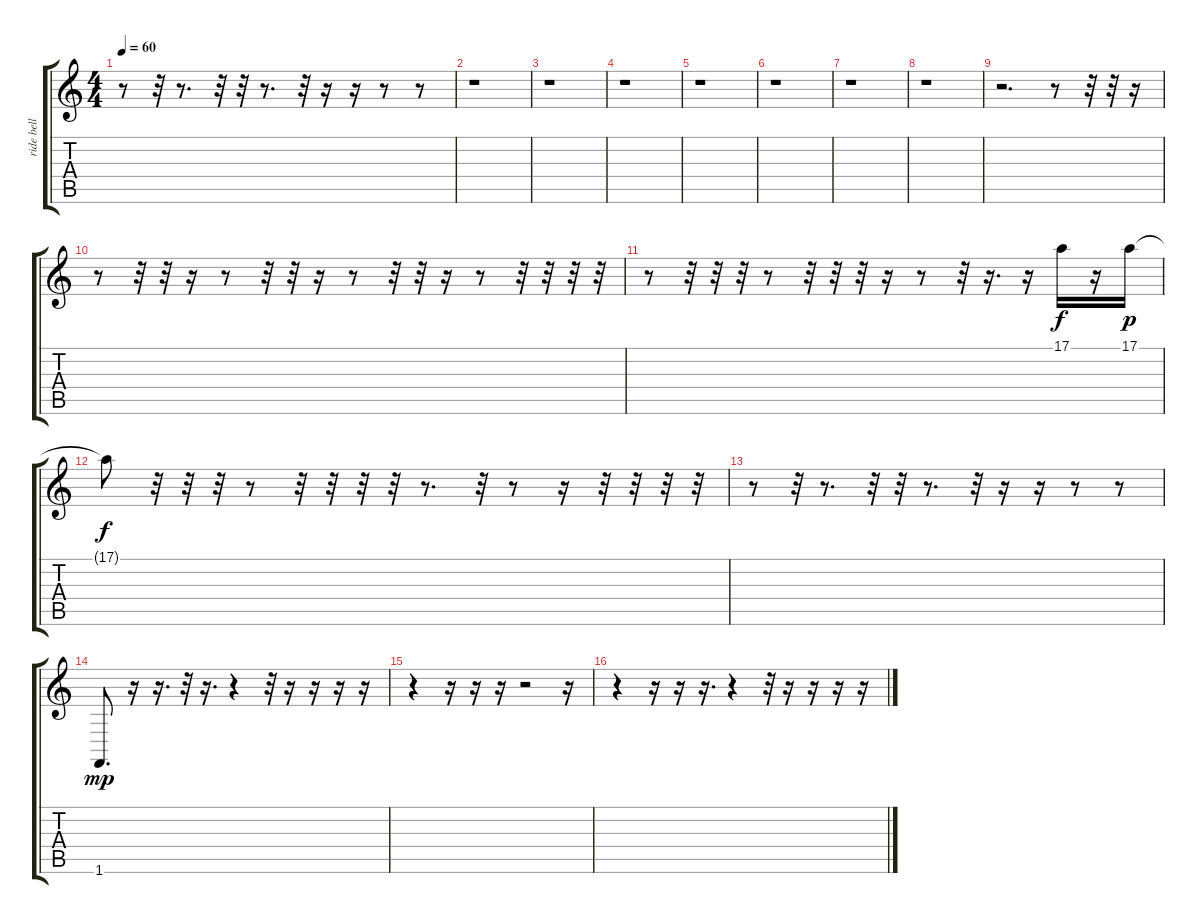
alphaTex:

\track ("ride bell  53       " "ride bell ") {instrument celesta}
\staff {score tabs}
\tuning (E4 B3 G3 D3 A2 E2) {hide}
\ts (4 4)
\tempo 60
\clef g2
\ks c
r.8{dy f} r.32 r.8{d} r.32 r.32 r.8{d} r.32 r.16 r.16 r.8 r.8 |
r.1 |
r.1 |
r.1 |
r.1 |
r.1 |
r.1 |
r.1 |
r.2{d} r.8 r.32 r.32 r.16 |
r.8 r.32 r.32 r.16 r.8 r.32 r.32 r.16 r.8 r.32 r.32 r.16 r.8 r.32 r.32 r.32 r.32 |
r.8 r.32 r.32 r.32 r.8 r.32 r.32 r.32 r.16 r.8 r.32 r.16{d} r.16 17.1.16 r.16 17.1.16{dy p} |
17.1{t}.8{dy f} r.32 r.32 r.32 r.8 r.32 r.32 r.32 r.32 r.8{d} r.32 r.8 r.16 r.32 r.32 r.32 r.32 |
r.8 r.32 r.8{d} r.32 r.32 r.8{d} r.32 r.16 r.16 r.8 r.8 |
1.6.8{d dy mp} r.16 r.16{d} r.32 r.16{d} r.4 r.32 r.16 r.16 r.16 r.16 |
r.4 r.16 r.16 r.16 r.2 r.16 |
r.4 r.16 r.16 r.16{d} r.4 r.32 r.16 r.16 r.16 r.16
